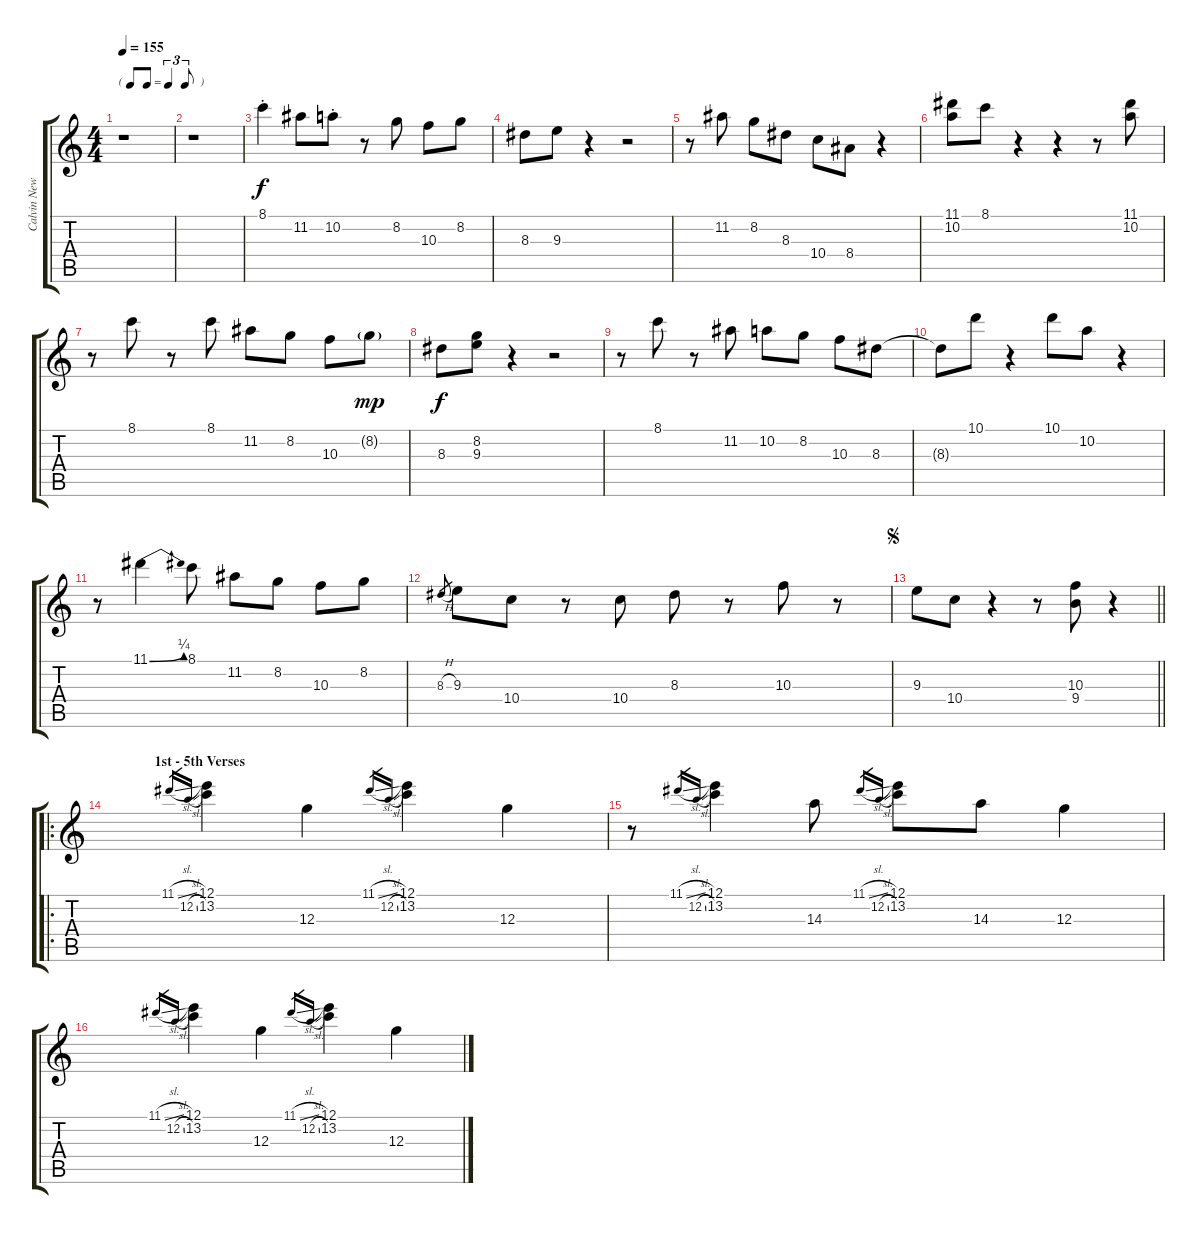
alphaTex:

\track ("Calvin Newborn - Electric Guitar" "Calvin New") {instrument electricguitarclean}
\staff {score tabs}
\tuning (E4 B3 G3 D3 A2 E2) {hide}
\ts (4 4)
\tf triplet8th
\tempo 155
\clef g2
\ks c
r.1{dy f instrument electricguitarclean} |
r.1 |
8.1{st}.4 11.2.8 10.2{st}.8 r.8 8.2.8 10.3.8 8.2.8 |
8.3.8 9.3.8 r.4 r.2 |
r.8 11.2.8 8.2.8 8.3.8 10.4.8 8.4.8 r.4 |
(11.1 10.2).8 8.1.8 r.4 r.4 r.8 (11.1 10.2).8 |
r.8 8.1.8 r.8 8.1.8 11.2.8 8.2.8 10.3.8 8.2{g}.8{dy mp} |
8.3.8{dy f} (8.2 9.3).8 r.4 r.2 |
r.8 8.1.8 r.8 11.2.8 10.2.8 8.2.8 10.3.8 8.3.8 |
8.3{t}.8 10.1.8 r.4 10.1.8 10.2.8 r.4 |
r.8 11.1{be (bend 0 0 60 1)}.4 8.1.8 11.2.8 8.2.8 10.3.8 8.2.8 |
8.3{h}.8{gr} 9.3.8 10.4.8 r.8 10.4.8 8.3.8 r.8 10.3.8 r.8 |
\jump segno
\barLineRight lightlight
9.3.8 10.4.8 r.4 r.8 (10.3 9.4).8 r.4 |
\ro
\section ("" "1st - 5th Verses")
11.1{sl}.16{gr} 12.2{sl}.16{gr} (12.1 13.2).4 12.3.4 11.1{sl}.16{gr} 12.2{sl}.16{gr} (12.1 13.2).4 12.3.4 |
r.8 11.1{sl}.16{gr} 12.2{sl}.16{gr} (12.1 13.2).4 14.3.8 11.1{sl}.16{gr} 12.2{sl}.16{gr} (12.1 13.2).8 14.3.8 12.3.4 |
11.1{sl}.16{gr} 12.2{sl}.16{gr} (12.1 13.2).4 12.3.4 11.1{sl}.16{gr} 12.2{sl}.16{gr} (12.1 13.2).4 12.3.4
